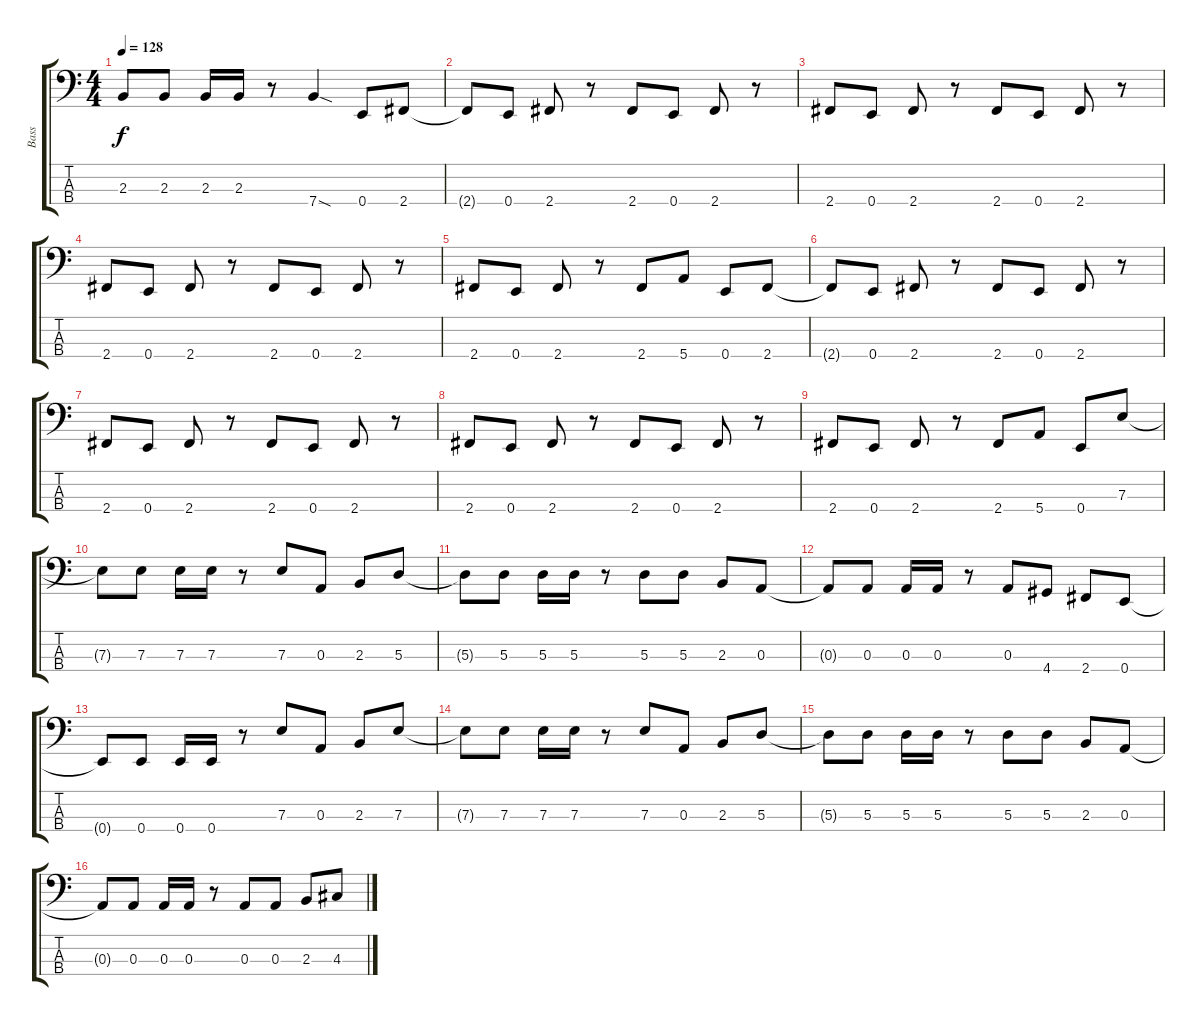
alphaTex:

\track ("Bass" "Bass") {instrument electricbasspick}
\staff {score tabs}
\tuning (G2 D2 A1 E1) {hide}
\ts (4 4)
\tempo 128
\clef f4
\ks c
2.3{t}.8{dy f} 2.3.8 2.3.16 2.3.16 r.8 7.4{sod}.4 0.4.8 2.4.8 |
2.4{t}.8 0.4.8 2.4.8 r.8 2.4.8 0.4.8 2.4.8 r.8 |
2.4.8 0.4.8 2.4.8 r.8 2.4.8 0.4.8 2.4.8 r.8 |
2.4.8 0.4.8 2.4.8 r.8 2.4.8 0.4.8 2.4.8 r.8 |
2.4.8 0.4.8 2.4.8 r.8 2.4.8 5.4.8 0.4.8 2.4.8 |
2.4{t}.8 0.4.8 2.4.8 r.8 2.4.8 0.4.8 2.4.8 r.8 |
2.4.8 0.4.8 2.4.8 r.8 2.4.8 0.4.8 2.4.8 r.8 |
2.4.8 0.4.8 2.4.8 r.8 2.4.8 0.4.8 2.4.8 r.8 |
2.4.8 0.4.8 2.4.8 r.8 2.4.8 5.4.8 0.4.8 7.3.8 |
7.3{t}.8 7.3.8 7.3.16 7.3.16 r.8 7.3.8 0.3.8 2.3.8 5.3.8 |
5.3{t}.8 5.3.8 5.3.16 5.3.16 r.8 5.3.8 5.3.8 2.3.8 0.3.8 |
0.3{t}.8 0.3.8 0.3.16 0.3.16 r.8 0.3.8 4.4.8 2.4.8 0.4.8 |
0.4{t}.8 0.4.8 0.4.16 0.4.16 r.8 7.3.8 0.3.8 2.3.8 7.3.8 |
7.3{t}.8 7.3.8 7.3.16 7.3.16 r.8 7.3.8 0.3.8 2.3.8 5.3.8 |
5.3{t}.8 5.3.8 5.3.16 5.3.16 r.8 5.3.8 5.3.8 2.3.8 0.3.8 |
0.3{t}.8 0.3.8 0.3.16 0.3.16 r.8 0.3.8 0.3.8 2.3.8 4.3.8
